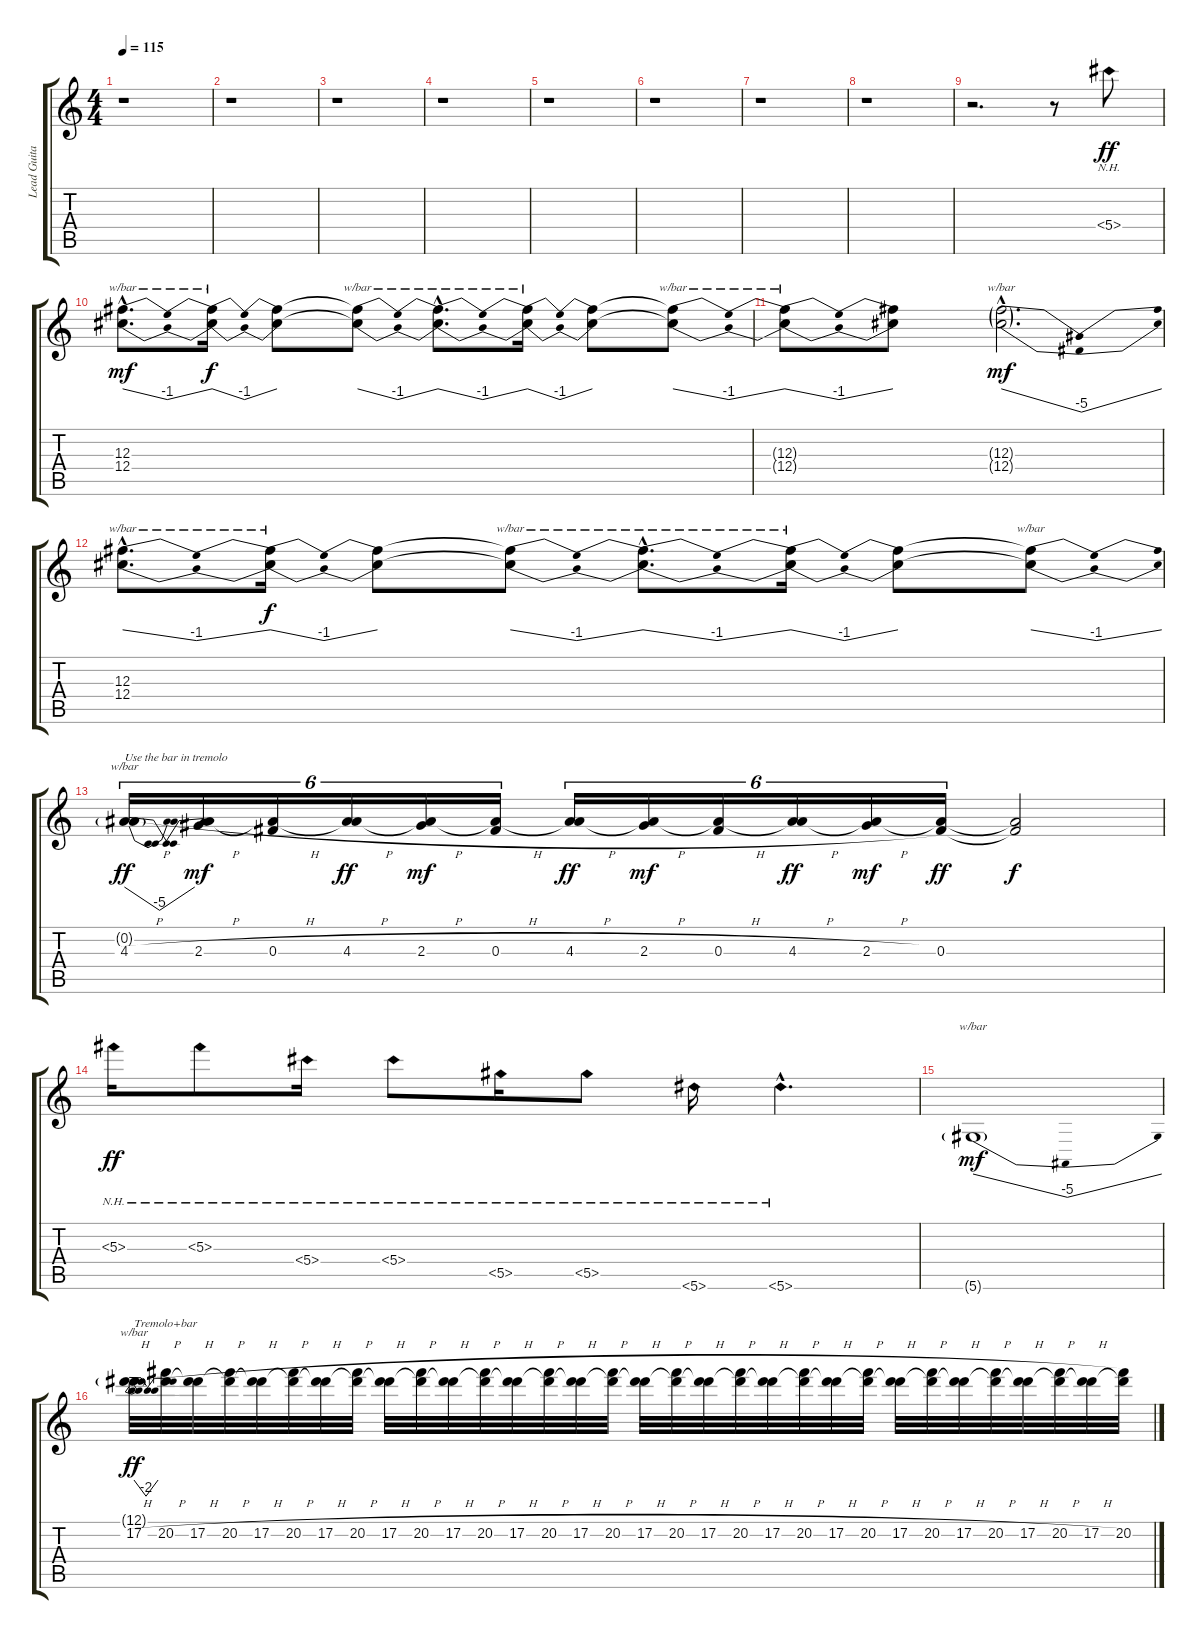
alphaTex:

\track ("Lead Guitar" "Lead Guita") {instrument overdrivenguitar}
\staff {score tabs}
\tuning (Eb4 Bb3 Gb3 Db3 Ab2 Eb2) {hide}
\ts (4 4)
\tempo 115
\clef g2
\ks c
r.1{dy mp} |
r.1 |
r.1 |
r.1 |
r.1 |
r.1 |
r.1 |
r.1 |
r.2{d} r.8 5.4{nh}.8{dy ff} |
(12.3{hac} 12.4{hac}).8{d tbe (dip default 0 0 30 -4 60 0) dy mf} (12.3{t} 12.4{t}).16{tbe (dip default 0 0 30 -4 60 0) dy f} (12.3{t} 12.4{t}).8 (12.3{t} 12.4{t}).8{tbe (dip default 0 0 30 -4 60 0)} (12.3{hac t} 12.4{hac t}).8{d tbe (dip default 0 0 30 -4 60 0)} (12.3{t} 12.4{t}).16{tbe (dip default 0 0 30 -4 60 0)} (12.3{t} 12.4{t}).8 (12.3{t} 12.4{t}).8{tbe (dip default 0 0 30 -4 60 0)} |
(12.3{t} 12.4{t}).8{tbe (dip default 0 0 30 -4 60 0)} (12.3{t} 12.4{t}).8 (12.3{g hac} 12.4{g hac}).2{d tbe (dip default 0 0 30 -20 60 0) dy mf} |
(12.3{hac} 12.4{hac}).8{d tbe (dip default 0 0 30 -4 60 0)} (12.3{t} 12.4{t}).16{tbe (dip default 0 0 30 -4 60 0) dy f} (12.3{t} 12.4{t}).8 (12.3{t} 12.4{t}).8{tbe (dip default 0 0 30 -4 60 0)} (12.3{hac t} 12.4{hac t}).8{d tbe (dip default 0 0 30 -4 60 0)} (12.3{t} 12.4{t}).16{tbe (dip default 0 0 30 -4 60 0)} (12.3{t} 12.4{t}).8 (12.3{t} 12.4{t}).8{tbe (dip default 0 0 30 -4 60 0)} |
(0.2{g} 4.3{h}).16{tu (6 4) tbe (dip default 0 0 30 -20 60 0) txt "Use the bar in tremolo" dy ff} (0.2{t} 2.3{h}).16{tu (6 4) dy mf} (0.2{t} 0.3{h}).16{tu (6 4)} (0.2{t} 4.3{h}).16{tu (6 4) dy ff} (0.2{t} 2.3{h}).16{tu (6 4) dy mf} (0.2{t} 0.3{h}).16{tu (6 4)} (0.2{t} 4.3{h}).16{tu (6 4) dy ff} (0.2{t} 2.3{h}).16{tu (6 4) dy mf} (0.2{t} 0.3{h}).16{tu (6 4)} (0.2{t} 4.3{h}).16{tu (6 4) dy ff} (0.2{t} 2.3{h}).16{tu (6 4) dy mf} (0.2{t} 0.3).16{tu (6 4) dy ff} (0.2{t} 0.3{t}).2{dy f} |
5.3{nh}.16{dy ff} 5.3{nh}.8 5.4{nh}.16 5.4{nh}.8 5.5{nh}.16 5.5{nh}.8 5.6{nh}.16 5.6{nh hac}.4{d} |
5.6{g}.1{tbe (dip default 0 0 30 -20 60 0) dy mf} |
(12.1{g} 17.2{h}).32{tbe (dip default 0 0 30 -8 60 0) txt "Tremolo+bar" dy ff} (12.1{t} 20.2{h}).32 (12.1{t} 17.2{h}).32 (12.1{t} 20.2{h}).32 (12.1{t} 17.2{h}).32 (12.1{t} 20.2{h}).32 (12.1{t} 17.2{h}).32 (12.1{t} 20.2{h}).32 (12.1{t} 17.2{h}).32 (12.1{t} 20.2{h}).32 (12.1{t} 17.2{h}).32 (12.1{t} 20.2{h}).32 (12.1{t} 17.2{h}).32 (12.1{t} 20.2{h}).32 (12.1{t} 17.2{h}).32 (12.1{t} 20.2{h}).32 (12.1{t} 17.2{h}).32 (12.1{t} 20.2{h}).32 (12.1{t} 17.2{h}).32 (12.1{t} 20.2{h}).32 (12.1{t} 17.2{h}).32 (12.1{t} 20.2{h}).32 (12.1{t} 17.2{h}).32 (12.1{t} 20.2{h}).32 (12.1{t} 17.2{h}).32 (12.1{t} 20.2{h}).32 (12.1{t} 17.2{h}).32 (12.1{t} 20.2{h}).32 (12.1{t} 17.2{h}).32 (12.1{t} 20.2{h}).32 (12.1{t} 17.2{h}).32 (12.1{t} 20.2).32
